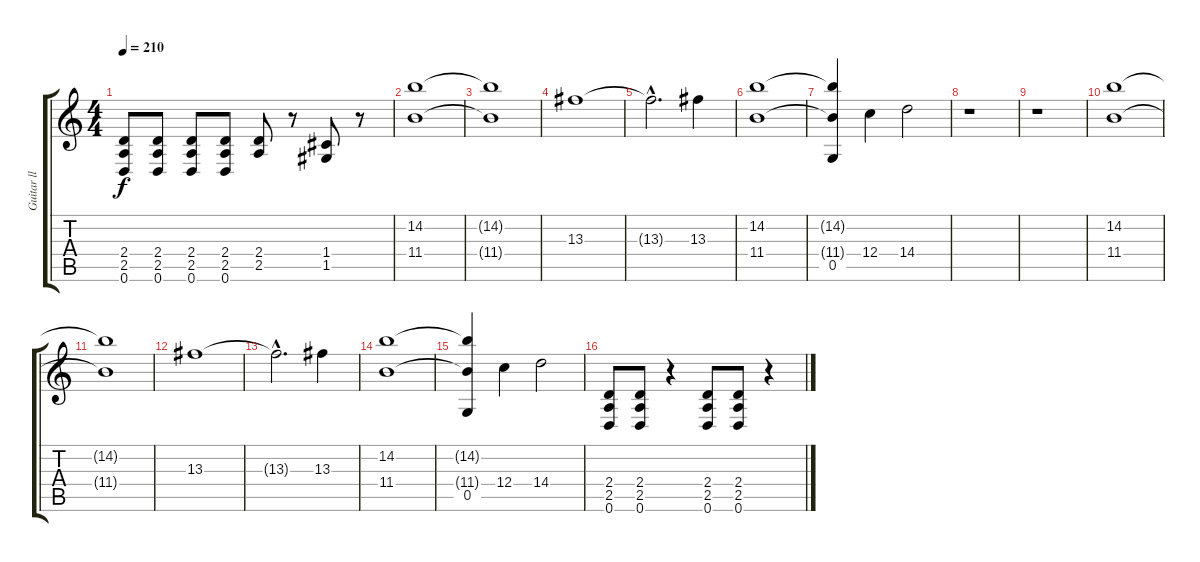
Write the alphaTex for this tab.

\track ("Guitar ll" "Guitar ll") {instrument distortionguitar}
\staff {score tabs}
\tuning (D4 A3 F3 C3 G2 D2) {hide}
\ts (4 4)
\tempo 210
\clef g2
\ks c
(2.4 2.5 0.6).8{dy f} (2.4 2.5 0.6).8 (2.4 2.5 0.6).8 (2.4 2.5 0.6).8 (2.4 2.5).8 r.8 (1.4 1.5).8 r.8 |
(14.2 11.4).1 |
(14.2{t} 11.4{t}).1 |
13.3.1 |
13.3{hac t}.2{d} 13.3.4 |
(14.2 11.4).1 |
(14.2{t} 11.4{t} 0.5).4 12.4.4 14.4.2 |
r.1 |
r.1 |
(14.2 11.4).1 |
(14.2{t} 11.4{t}).1 |
13.3.1 |
13.3{hac t}.2{d} 13.3.4 |
(14.2 11.4).1 |
(14.2{t} 11.4{t} 0.5).4 12.4.4 14.4.2 |
(2.4 2.5 0.6).8 (2.4 2.5 0.6).8 r.4 (2.4 2.5 0.6).8 (2.4 2.5 0.6).8 r.4
